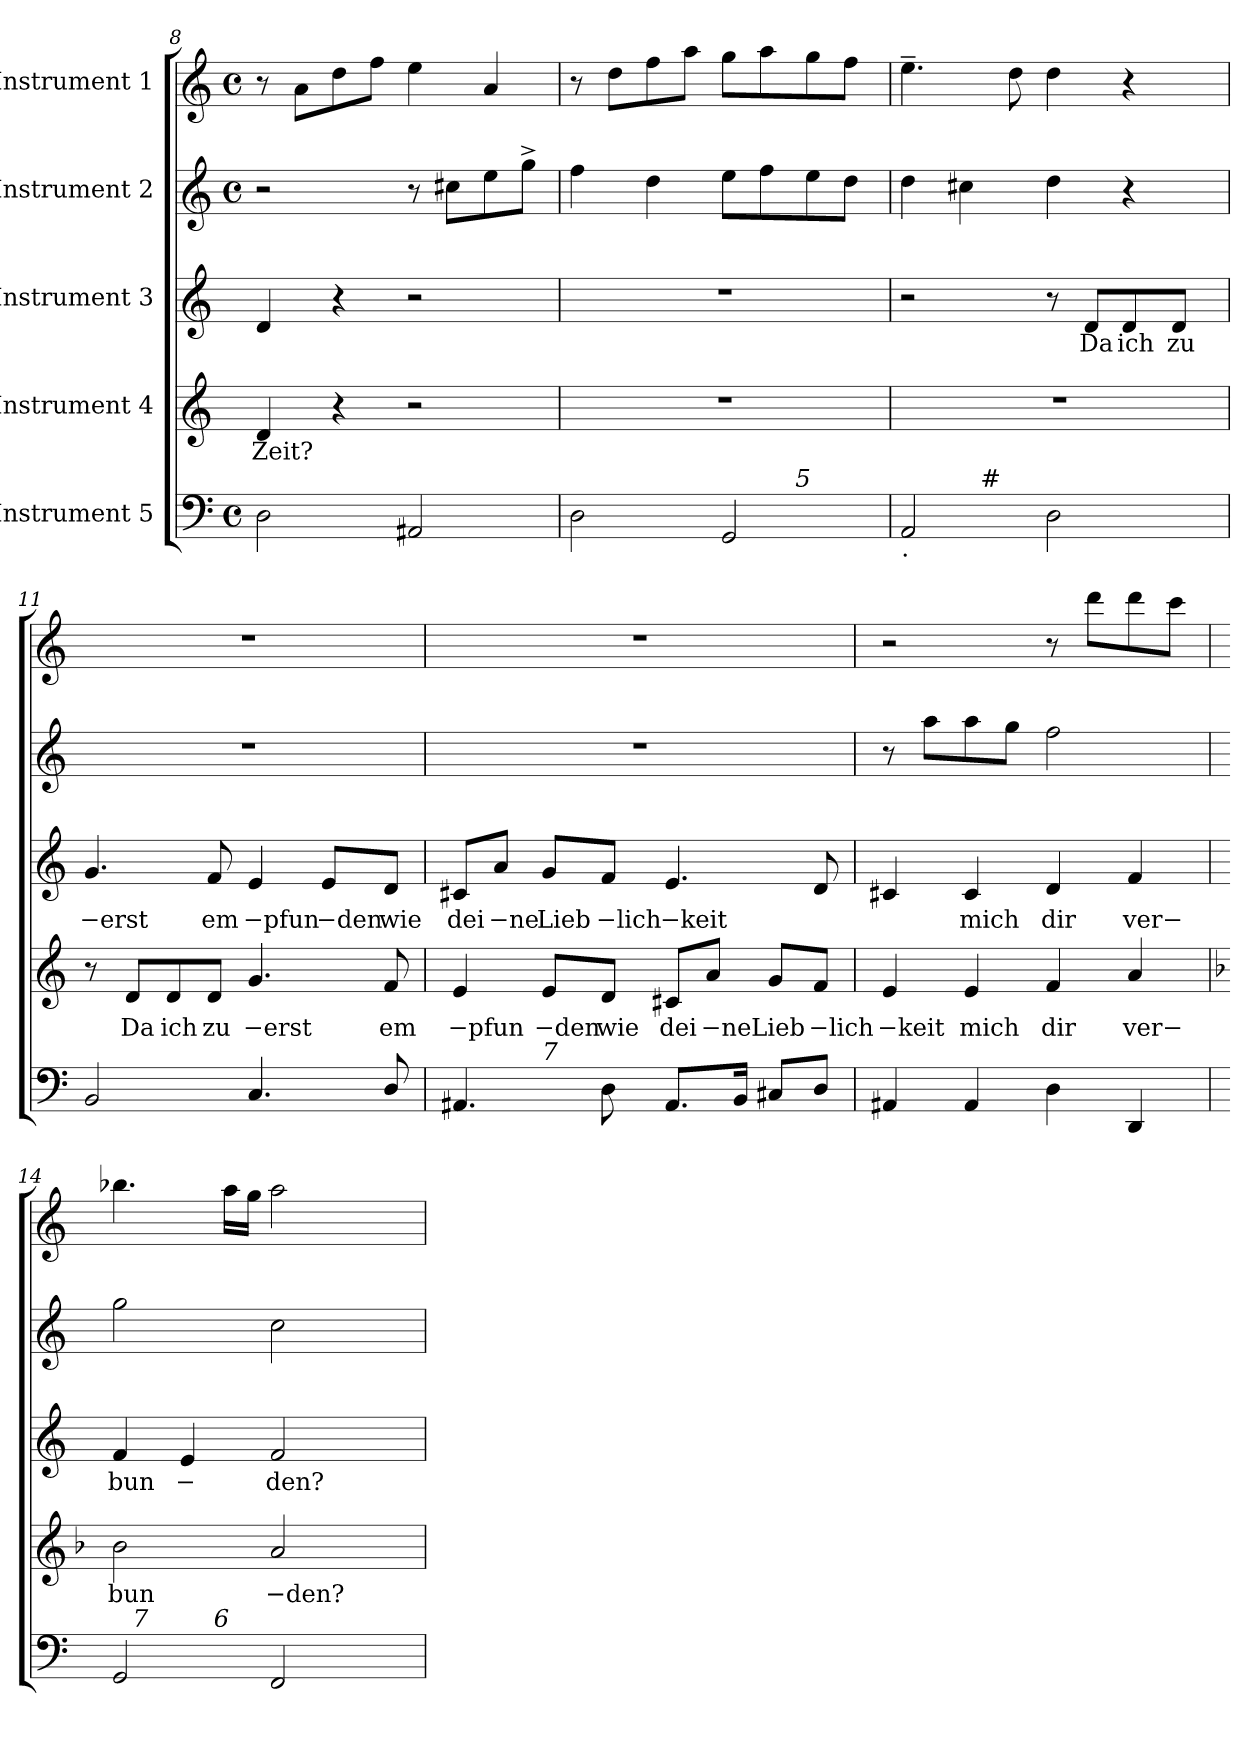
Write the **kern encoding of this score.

**kern	**kern	**text	**kern	**text	**kern	**kern
*part5	*part4	*part4	*part3	*part3	*part2	*part1
*staff5	*staff4	*staff4	*staff3	*staff3	*staff2	*staff1
*I"Instrument 5	*I"Instrument 4	*	*I"Instrument 3	*	*I"Instrument 2	*I"Instrument 1
*clefF4	*clefG2	*	*clefG2	*	*clefG2	*clefG2
*M4/4	*	*	*	*	*M4/4	*M4/4
*met(c)	*	*	*	*	*met(c)	*met(c)
=8	=8	=8	=8	=8	=8	=8
!	!	!LO:LY:b:cj	!	!	!	!
2D\	4d/	Zeit?	4d/	.	2r	8r
.	.	.	.	.	.	8a\L
.	4r	.	4r	.	.	8dd\
.	.	.	.	.	.	8ff\J
2AA#/	2r	.	2r	.	8r	4ee\
.	.	.	.	.	8cc#X\L	.
.	.	.	.	.	8ee\	4a/
.	.	.	.	.	8gg^<\J	.
=9	=9	=9	=9	=9	=9	=9
*^	*	*	*	*	*	*
2D\	2ryy	1r	.	1r	.	4ff\	8r
.	.	.	.	.	.	.	8dd\L
.	.	.	.	.	.	4dd\	8ff\
.	.	.	.	.	.	.	8aa\J
2GG>/	8...ryy	.	.	.	.	8ee\L	8gg\L
.	.	.	.	.	.	8ff\	8aa\
!	!LO:TX:a:i:t=5	!	!	!	!	!	!
.	4ryy	.	.	.	.	.	.
.	.	.	.	.	.	8ee\	8gg\
.	.	.	.	.	.	8dd\J	8ff\J
.	64ryy	.	.	.	.	.	.
!!LO:LB:g=z
=10	=10	=10	=10	=10	=10	=10	=10
!LO:TX:b:t=.	!	!	!	!	!	!	!
2AA>/	4ryy	1r	.	2r	.	4dd\	4.ee~>\
.	32.ryy	.	.	.	.	4cc#X\	.
!	!LO:TX:a:i:t=#	!	!	!	!	!	!
.	2ryy	.	.	.	.	.	.
.	.	.	.	.	.	.	8dd\
2D\	.	.	.	8r	.	4dd\	4dd\
!	!	!	!	!	!LO:LY:b:cj	!	!
.	.	.	.	8d/L	Da	.	.
!	!	!	!	!	!LO:LY:b:cj	!	!
.	.	.	.	8d/	ich	4r	4r
.	8ryy	.	.	.	.	.	.
!	!	!	!	!	!LO:LY:b:cj	!	!
.	.	.	.	8d/J	zu	.	.
.	16ryy	.	.	.	.	.	.
.	64ryy	.	.	.	.	.	.
=11	=11	=11	=11	=11	=11	=11	=11
!	!	!	!	!	!LO:LY:b:rj	!	!
*v	*v	*	*	*	*	*	*
2BB>/	8r	.	4.g/	−erst	1r	1r
!	!	!LO:LY:b:cj	!	!	!	!
.	8d/L	Da	.	.	.	.
!	!	!LO:LY:b:cj	!	!	!	!
.	8d/	ich	.	.	.	.
!	!	!LO:LY:b:cj	!	!LO:LY:b:cj	!	!
.	8d/J	zu	8f/	em	.	.
!	!	!LO:LY:b:rj	!	!LO:LY:b:rj	!	!
4.C/	4.g/	−erst	4e/	−pfun	.	.
!	!	!	!	!LO:LY:b:rj	!	!
.	.	.	8e/L	−den	.	.
!	!	!LO:LY:b:cj	!	!LO:LY:b:cj	!	!
8D/	8f/	em	8d/J	wie	.	.
=12	=12	=12	=12	=12	=12	=12
!	!	!LO:LY:b:rj	!	!LO:LY:b:cj	!	!
*^	*	*	*	*	*	*
4.AA#/	4ryy	4e/	−pfun	8c#X/L	dei	1r	1r
!	!	!	!	!	!LO:LY:b:rj	!	!
.	.	.	.	8a/J	−ne	.	.
!	!LO:TX:a:i:t=7	!	!	!	!	!	!
!	!	!	!LO:LY:b:rj	!	!LO:LY:b:cj	!	!
.	2.ryy	8e/L	−den	8g/L	Lieb	.	.
!	!	!	!LO:LY:b:cj	!	!LO:LY:b:rj	!	!
8D\	.	8d/J	wie	8f/J	−lich	.	.
!	!	!	!LO:LY:b:cj	!	!LO:LY:b:rj	!	!
8.AA#/L	.	8c#X/L	dei	4.e/	−keit	.	.
!	!	!	!LO:LY:b:rj	!	!	!	!
.	.	8a/J	−ne	.	.	.	.
16BB/J	.	.	.	.	.	.	.
!	!	!	!LO:LY:b:cj	!	!	!	!
8C#X>/L	.	8g/L	Lieb	.	.	.	.
!	!	!	!LO:LY:b:rj	!	!	!	!
8D/J	.	8f/J	−lich	8d/	.	.	.
=13	=13	=13	=13	=13	=13	=13	=13
!	!	!	!LO:LY:b:rj	!	!	!	!
*v	*v	*	*	*	*	*	*
4AA#/	4e/	−keit	4c#X/	.	8r	2r
.	.	.	.	.	8aa\L	.
!	!	!LO:LY:b:cj	!	!LO:LY:b:cj	!	!
4AA#/	4e/	mich	4c#/	mich	8aa\	.
.	.	.	.	.	8gg\J	.
!	!	!LO:LY:b:cj	!	!LO:LY:b:cj	!	!
4D\	4f/	dir	4d/	dir	2ff\	8r
.	.	.	.	.	.	8ddd\L
!	!	!LO:LY:b:cj	!	!LO:LY:b:cj	!	!
4DD/	4a/	ver−	4f/	ver−	.	8ddd\
.	.	.	.	.	.	8ccc\J
!!LO:PB:g=z
=14	=14	=14	=14	=14	=14	=14
*	*k[b-]	*	*	*	*	*
*	*F:	*	*	*	*	*
!LO:TX:b:t=.	!	!	!	!	!	!
!	!	!LO:LY:b:cj	!	!LO:LY:b:cj	!	!
*^	*	*	*	*	*	*
*	*^	*	*	*	*	*	*
2GG/	32.ryy	4ryy	2b-\	bun	4f/	bun	2gg\	4.bb-X\
!	!LO:TX:a:i:t=7	!	!	!	!	!	!	!
.	2ryy	.	.	.	.	.	.	.
!	!	!	!	!	!	!LO:LY:b	!	!
.	.	16..ryy	.	.	4e/	−	.	.
!	!	!LO:TX:a:i:t=6	!	!	!	!	!	!
.	.	2ryy	.	.	.	.	.	.
.	.	.	.	.	.	.	.	16aa\L
.	.	.	.	.	.	.	.	16gg\J
!	!	!	!	!LO:LY:b:rj	!	!LO:LY:b:cj	!	!
2FF/	.	.	2a/	−den?	2f/	den?	2cc\	2aa\
.	4ryy	.	.	.	.	.	.	.
.	8ryy	.	.	.	.	.	.	.
.	.	8ryy	.	.	.	.	.	.
.	16ryy	.	.	.	.	.	.	.
.	64ryy	64ryy	.	.	.	.	.	.
*v	*v	*v	*	*	*	*	*	*
=	=	=	=	=	=	=
*-	*-	*-	*-	*-	*-	*-
